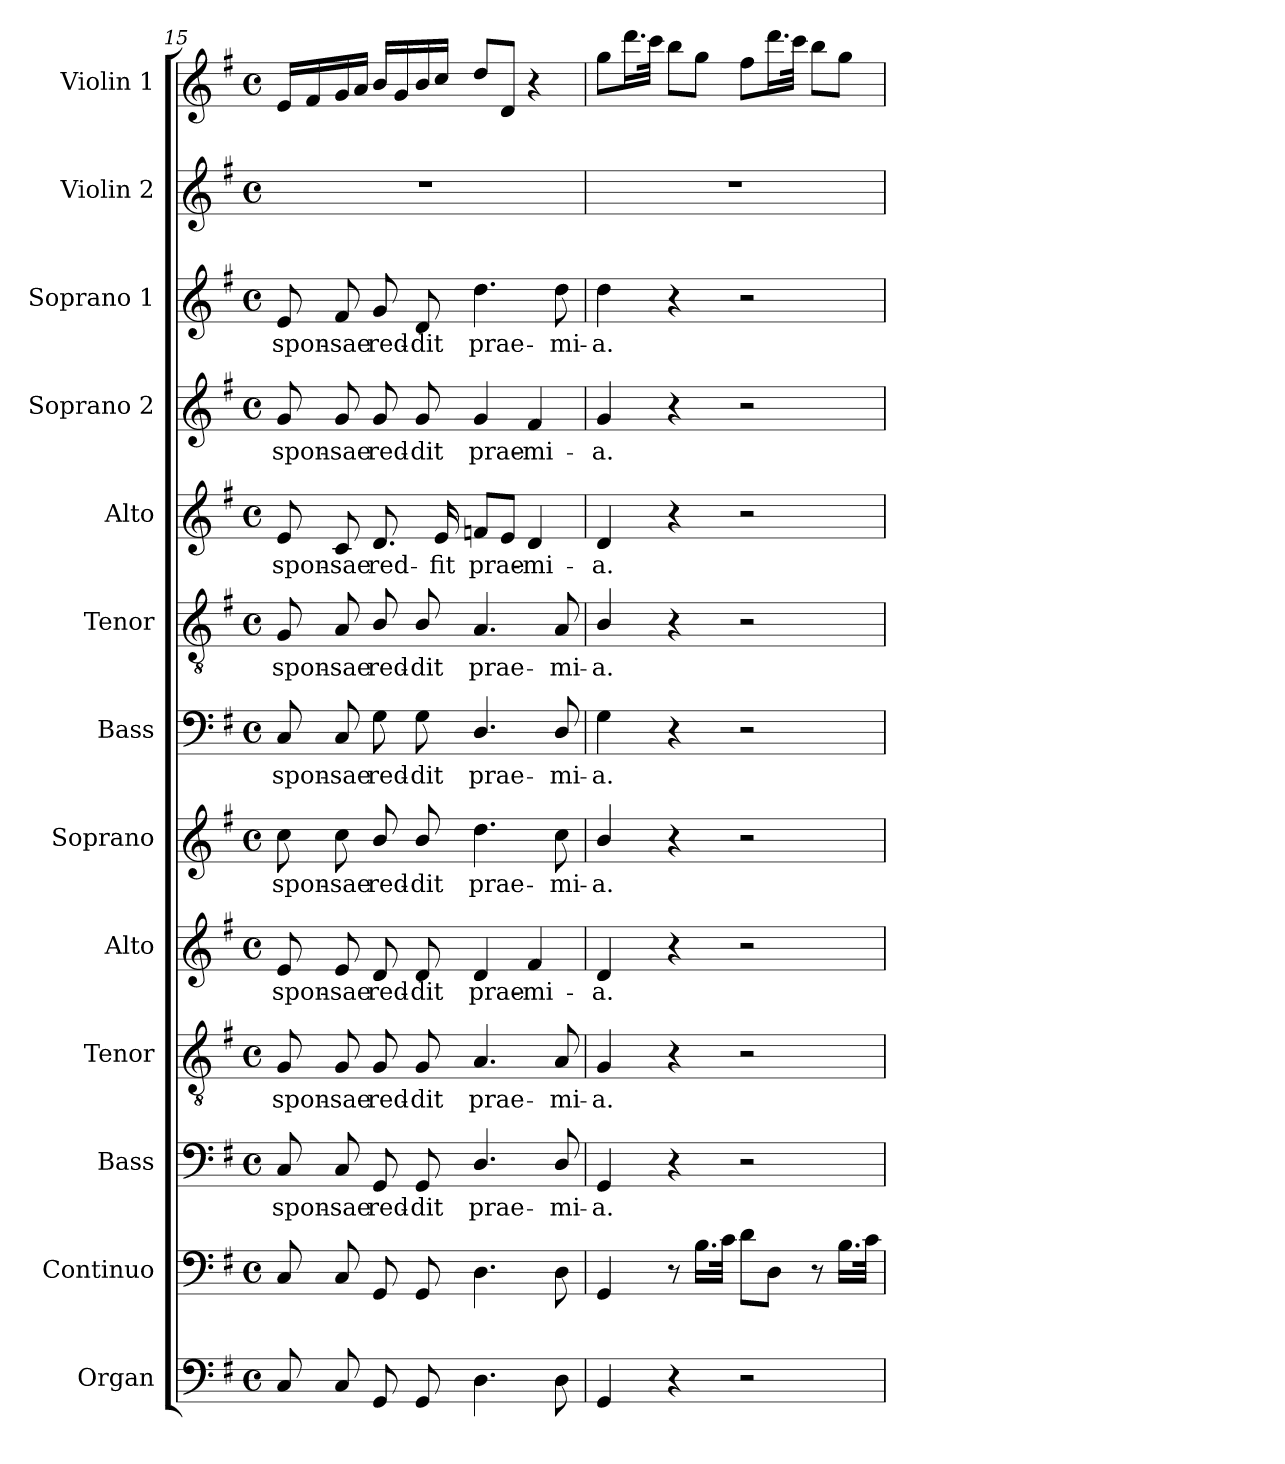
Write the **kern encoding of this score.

**kern	**kern	**kern	**text	**kern	**text	**kern	**text	**kern	**text	**kern	**text	**kern	**text	**kern	**text	**kern	**text	**kern	**text	**kern	**kern
*part13	*part12	*part11	*part11	*part10	*part10	*part9	*part9	*part8	*part8	*part7	*part7	*part6	*part6	*part5	*part5	*part4	*part4	*part3	*part3	*part2	*part1
*staff13	*staff12	*staff11	*staff11	*staff10	*staff10	*staff9	*staff9	*staff8	*staff8	*staff7	*staff7	*staff6	*staff6	*staff5	*staff5	*staff4	*staff4	*staff3	*staff3	*staff2	*staff1
*I"Organ	*I"Continuo	*I"Bass	*	*I"Tenor	*	*I"Alto	*	*I"Soprano	*	*I"Bass	*	*I"Tenor	*	*I"Alto	*	*I"Soprano 2	*	*I"Soprano 1	*	*I"Violin 2	*I"Violin 1
*I'Org.	*I'Cont.	*I'B.	*	*I'T.	*	*I'A.	*	*I'S.	*	*I'B.	*	*I'T.	*	*I'A.	*	*I'S2.	*	*I'S1.	*	*I'Vln. 2	*I'Vln. 1
*clefF4	*clefF4	*clefF4	*	*clefGv2	*	*clefG2	*	*clefG2	*	*clefF4	*	*clefGv2	*	*clefG2	*	*clefG2	*	*clefG2	*	*clefG2	*clefG2
*	*	*	*	*ITrd7c12	*	*	*	*	*	*	*	*ITrd7c12	*	*	*	*	*	*	*	*	*
*k[f#]	*k[f#]	*k[f#]	*	*k[f#]	*	*k[f#]	*	*k[f#]	*	*k[f#]	*	*k[f#]	*	*k[f#]	*	*k[f#]	*	*k[f#]	*	*k[f#]	*k[f#]
*G:	*G:	*G:	*	*G:	*	*G:	*	*G:	*	*G:	*	*G:	*	*G:	*	*G:	*	*G:	*	*G:	*G:
*M4/4	*M4/4	*M4/4	*	*M4/4	*	*M4/4	*	*M4/4	*	*M4/4	*	*M4/4	*	*M4/4	*	*M4/4	*	*M4/4	*	*M4/4	*M4/4
*met(c)	*met(c)	*met(c)	*	*met(c)	*	*met(c)	*	*met(c)	*	*met(c)	*	*met(c)	*	*met(c)	*	*met(c)	*	*met(c)	*	*met(c)	*met(c)
=15	=15	=15	=15	=15	=15	=15	=15	=15	=15	=15	=15	=15	=15	=15	=15	=15	=15	=15	=15	=15	=15
!	!	!	!LO:LY:b:color=#000000	!	!	!	!	!	!	!	!	!	!	!	!	!	!	!	!	!	!
!	!	!	!	!	!LO:LY:b:color=#000000	!	!	!	!	!	!	!	!	!	!	!	!	!	!	!	!
!	!	!	!	!	!	!	!LO:LY:b:color=#000000	!	!	!	!	!	!	!	!	!	!	!	!	!	!
!	!	!	!	!	!	!	!	!	!LO:LY:b:color=#000000	!	!	!	!	!	!	!	!	!	!	!	!
!	!	!	!	!	!	!	!	!	!	!	!LO:LY:b:color=#000000	!	!	!	!	!	!	!	!	!	!
!	!	!	!	!	!	!	!	!	!	!	!	!	!LO:LY:b:color=#000000	!	!	!	!	!	!	!	!
!	!	!	!	!	!	!	!	!	!	!	!	!	!	!	!LO:LY:b:color=#000000	!	!	!	!	!	!
!	!	!	!	!	!	!	!	!	!	!	!	!	!	!	!	!	!LO:LY:b:color=#000000	!	!	!	!
!	!	!	!	!	!	!	!	!	!	!	!	!	!	!	!	!	!	!	!LO:LY:b:color=#000000	!	!
8Ci/	8Ci/	8Ci/	spon-	8GGi/	spon-	8ei/	spon-	8cci\	spon-	8Ci/	spon-	8GGi/	spon-	8ei/	spon-	8gi/	spon-	8ei/	spon-	1r	16ei/LL
.	.	.	.	.	.	.	.	.	.	.	.	.	.	.	.	.	.	.	.	.	16f#i/
!	!	!	!LO:LY:b:color=#000000	!	!	!	!	!	!	!	!	!	!	!	!	!	!	!	!	!	!
!	!	!	!	!	!LO:LY:b:color=#000000	!	!	!	!	!	!	!	!	!	!	!	!	!	!	!	!
!	!	!	!	!	!	!	!LO:LY:b:color=#000000	!	!	!	!	!	!	!	!	!	!	!	!	!	!
!	!	!	!	!	!	!	!	!	!LO:LY:b:color=#000000	!	!	!	!	!	!	!	!	!	!	!	!
!	!	!	!	!	!	!	!	!	!	!	!LO:LY:b:color=#000000	!	!	!	!	!	!	!	!	!	!
!	!	!	!	!	!	!	!	!	!	!	!	!	!LO:LY:b:color=#000000	!	!	!	!	!	!	!	!
!	!	!	!	!	!	!	!	!	!	!	!	!	!	!	!LO:LY:b:color=#000000	!	!	!	!	!	!
!	!	!	!	!	!	!	!	!	!	!	!	!	!	!	!	!	!LO:LY:b:color=#000000	!	!	!	!
!	!	!	!	!	!	!	!	!	!	!	!	!	!	!	!	!	!	!	!LO:LY:b:color=#000000	!	!
8Ci/	8Ci/	8Ci/	-sae	8GGi/	-sae	8ei/	-sae	8cci\	-sae	8Ci/	-sae	8AAi/	-sae	8ci/	-sae	8gi/	-sae	8f#i/	-sae	.	16gi/
.	.	.	.	.	.	.	.	.	.	.	.	.	.	.	.	.	.	.	.	.	16ai/JJ
!	!	!	!LO:LY:b:color=#000000	!	!	!	!	!	!	!	!	!	!	!	!	!	!	!	!	!	!
!	!	!	!	!	!LO:LY:b:color=#000000	!	!	!	!	!	!	!	!	!	!	!	!	!	!	!	!
!	!	!	!	!	!	!	!LO:LY:b:color=#000000	!	!	!	!	!	!	!	!	!	!	!	!	!	!
!	!	!	!	!	!	!	!	!	!LO:LY:b:color=#000000	!	!	!	!	!	!	!	!	!	!	!	!
!	!	!	!	!	!	!	!	!	!	!	!LO:LY:b:color=#000000	!	!	!	!	!	!	!	!	!	!
!	!	!	!	!	!	!	!	!	!	!	!	!	!LO:LY:b:color=#000000	!	!	!	!	!	!	!	!
!	!	!	!	!	!	!	!	!	!	!	!	!	!	!	!LO:LY:b:color=#000000	!	!	!	!	!	!
!	!	!	!	!	!	!	!	!	!	!	!	!	!	!	!	!	!LO:LY:b:color=#000000	!	!	!	!
!	!	!	!	!	!	!	!	!	!	!	!	!	!	!	!	!	!	!	!LO:LY:b:color=#000000	!	!
8GGi/	8GGi/	8GGi/	red-	8GGi/	red-	8di/	red-	8bi/	red-	8Gi\	red-	8BBi/	red-	8.di/	red-	8gi/	red-	8gi/	red-	.	16bi/LL
.	.	.	.	.	.	.	.	.	.	.	.	.	.	.	.	.	.	.	.	.	16gi/
!	!	!	!LO:LY:b:color=#000000	!	!	!	!	!	!	!	!	!	!	!	!	!	!	!	!	!	!
!	!	!	!	!	!LO:LY:b:color=#000000	!	!	!	!	!	!	!	!	!	!	!	!	!	!	!	!
!	!	!	!	!	!	!	!LO:LY:b:color=#000000	!	!	!	!	!	!	!	!	!	!	!	!	!	!
!	!	!	!	!	!	!	!	!	!LO:LY:b:color=#000000	!	!	!	!	!	!	!	!	!	!	!	!
!	!	!	!	!	!	!	!	!	!	!	!LO:LY:b:color=#000000	!	!	!	!	!	!	!	!	!	!
!	!	!	!	!	!	!	!	!	!	!	!	!	!LO:LY:b:color=#000000	!	!	!	!	!	!	!	!
!	!	!	!	!	!	!	!	!	!	!	!	!	!	!	!	!	!LO:LY:b:color=#000000	!	!	!	!
!	!	!	!	!	!	!	!	!	!	!	!	!	!	!	!	!	!	!	!LO:LY:b:color=#000000	!	!
8GGi/	8GGi/	8GGi/	-dit	8GGi/	-dit	8di/	-dit	8bi/	-dit	8Gi\	-dit	8BBi/	-dit	.	.	8gi/	-dit	8di/	-dit	.	16bi/
!	!	!	!	!	!	!	!	!	!	!	!	!	!	!	!LO:LY:b:color=#000000	!	!	!	!	!	!
.	.	.	.	.	.	.	.	.	.	.	.	.	.	16ei/	-fit	.	.	.	.	.	16cci/JJ
!	!	!	!LO:LY:b:color=#000000	!	!	!	!	!	!	!	!	!	!	!	!	!	!	!	!	!	!
!	!	!	!	!	!LO:LY:b:color=#000000	!	!	!	!	!	!	!	!	!	!	!	!	!	!	!	!
!	!	!	!	!	!	!	!LO:LY:b:color=#000000	!	!	!	!	!	!	!	!	!	!	!	!	!	!
!	!	!	!	!	!	!	!	!	!LO:LY:b:color=#000000	!	!	!	!	!	!	!	!	!	!	!	!
!	!	!	!	!	!	!	!	!	!	!	!LO:LY:b:color=#000000	!	!	!	!	!	!	!	!	!	!
!	!	!	!	!	!	!	!	!	!	!	!	!	!LO:LY:b:color=#000000	!	!	!	!	!	!	!	!
!	!	!	!	!	!	!	!	!	!	!	!	!	!	!	!LO:LY:b:color=#000000	!	!	!	!	!	!
!	!	!	!	!	!	!	!	!	!	!	!	!	!	!	!	!	!LO:LY:b:color=#000000	!	!	!	!
!	!	!	!	!	!	!	!	!	!	!	!	!	!	!	!	!	!	!	!LO:LY:b:color=#000000	!	!
4.Di\	4.Di\	4.Di/	prae-	4.AAi/	prae-	4di/	prae-	4.ddi\	prae-	4.Di/	prae-	4.AAi/	prae-	8fni/L	prae-	4gi/	prae-	4.ddi\	prae-	.	8ddi/L
.	.	.	.	.	.	.	.	.	.	.	.	.	.	8ei/J	.	.	.	.	.	.	8di/J
!	!	!	!	!	!	!	!LO:LY:b:color=#000000	!	!	!	!	!	!	!	!	!	!	!	!	!	!
!	!	!	!	!	!	!	!	!	!	!	!	!	!	!	!LO:LY:b:color=#000000	!	!	!	!	!	!
!	!	!	!	!	!	!	!	!	!	!	!	!	!	!	!	!	!LO:LY:b:color=#000000	!	!	!	!
.	.	.	.	.	.	4f#i/	-mi-	.	.	.	.	.	.	4di/	-mi-	4f#i/	-mi-	.	.	.	4r
!	!	!	!LO:LY:b:color=#000000	!	!	!	!	!	!	!	!	!	!	!	!	!	!	!	!	!	!
!	!	!	!	!	!LO:LY:b:color=#000000	!	!	!	!	!	!	!	!	!	!	!	!	!	!	!	!
!	!	!	!	!	!	!	!	!	!LO:LY:b:color=#000000	!	!	!	!	!	!	!	!	!	!	!	!
!	!	!	!	!	!	!	!	!	!	!	!LO:LY:b:color=#000000	!	!	!	!	!	!	!	!	!	!
!	!	!	!	!	!	!	!	!	!	!	!	!	!LO:LY:b:color=#000000	!	!	!	!	!	!	!	!
!	!	!	!	!	!	!	!	!	!	!	!	!	!	!	!	!	!	!	!LO:LY:b:color=#000000	!	!
8Di\	8Di\	8Di/	-mi-	8AAi/	-mi-	.	.	8cci\	-mi-	8Di/	-mi-	8AAi/	-mi-	.	.	.	.	8ddi\	-mi-	.	.
=16	=16	=16	=16	=16	=16	=16	=16	=16	=16	=16	=16	=16	=16	=16	=16	=16	=16	=16	=16	=16	=16
!	!	!	!LO:LY:b:color=#000000	!	!	!	!	!	!	!	!	!	!	!	!	!	!	!	!	!	!
!	!	!	!	!	!LO:LY:b:color=#000000	!	!	!	!	!	!	!	!	!	!	!	!	!	!	!	!
!	!	!	!	!	!	!	!LO:LY:b:color=#000000	!	!	!	!	!	!	!	!	!	!	!	!	!	!
!	!	!	!	!	!	!	!	!	!LO:LY:b:color=#000000	!	!	!	!	!	!	!	!	!	!	!	!
!	!	!	!	!	!	!	!	!	!	!	!LO:LY:b:color=#000000	!	!	!	!	!	!	!	!	!	!
!	!	!	!	!	!	!	!	!	!	!	!	!	!LO:LY:b:color=#000000	!	!	!	!	!	!	!	!
!	!	!	!	!	!	!	!	!	!	!	!	!	!	!	!LO:LY:b:color=#000000	!	!	!	!	!	!
!	!	!	!	!	!	!	!	!	!	!	!	!	!	!	!	!	!LO:LY:b:color=#000000	!	!	!	!
!	!	!	!	!	!	!	!	!	!	!	!	!	!	!	!	!	!	!	!LO:LY:b:color=#000000	!	!
4GGi/	4GGi/	4GGi/	-a.	4GGi/	-a.	4di/	-a.	4bi/	-a.	4Gi\	-a.	4BBi/	-a.	4di/	-a.	4gi/	-a.	4ddi\	-a.	1r	8ggi\L
.	.	.	.	.	.	.	.	.	.	.	.	.	.	.	.	.	.	.	.	.	16.dddi\L
.	.	.	.	.	.	.	.	.	.	.	.	.	.	.	.	.	.	.	.	.	32ccci\JJk
4r	8r	4r	.	4r	.	4r	.	4r	.	4r	.	4r	.	4r	.	4r	.	4r	.	.	8bbi\L
.	16.Bi\LL	.	.	.	.	.	.	.	.	.	.	.	.	.	.	.	.	.	.	.	8ggi\J
.	32ci\JJk	.	.	.	.	.	.	.	.	.	.	.	.	.	.	.	.	.	.	.	.
2r	8di\L	2r	.	2r	.	2r	.	2r	.	2r	.	2r	.	2r	.	2r	.	2r	.	.	8ff#i\L
.	8Di\J	.	.	.	.	.	.	.	.	.	.	.	.	.	.	.	.	.	.	.	16.dddi\L
.	.	.	.	.	.	.	.	.	.	.	.	.	.	.	.	.	.	.	.	.	32ccci\JJk
.	8r	.	.	.	.	.	.	.	.	.	.	.	.	.	.	.	.	.	.	.	8bbi\L
.	16.Bi\LL	.	.	.	.	.	.	.	.	.	.	.	.	.	.	.	.	.	.	.	8ggi\J
.	32ci\JJk	.	.	.	.	.	.	.	.	.	.	.	.	.	.	.	.	.	.	.	.
=	=	=	=	=	=	=	=	=	=	=	=	=	=	=	=	=	=	=	=	=	=
*-	*-	*-	*-	*-	*-	*-	*-	*-	*-	*-	*-	*-	*-	*-	*-	*-	*-	*-	*-	*-	*-
